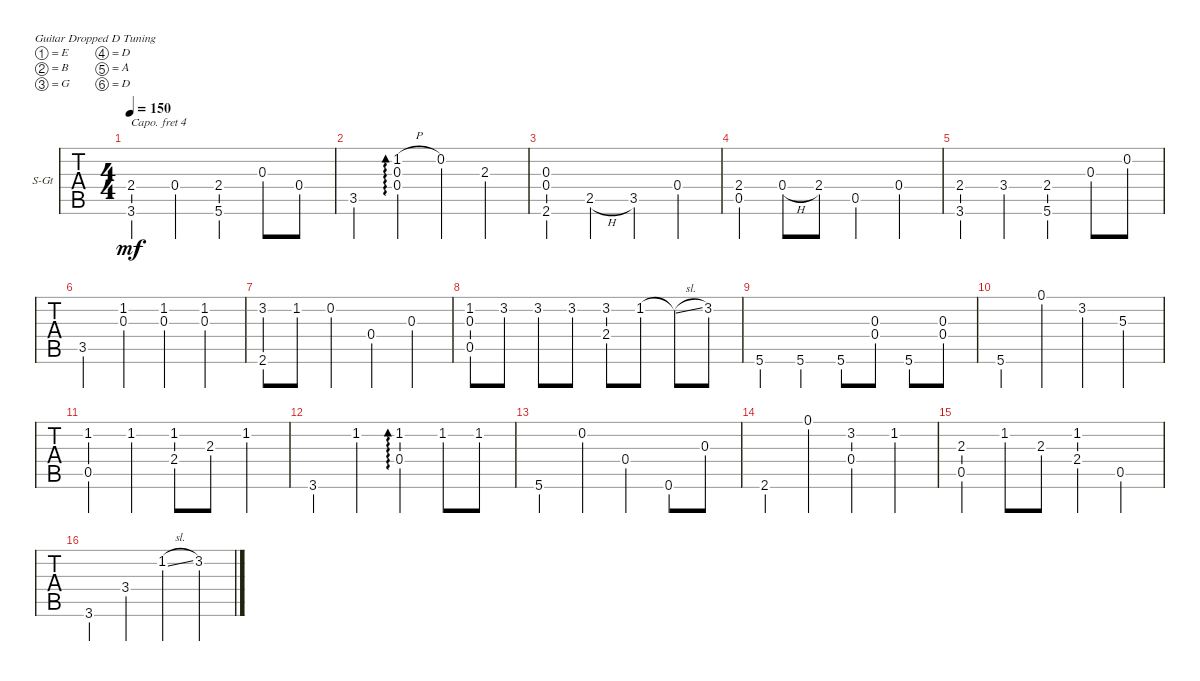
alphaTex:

\defaultSystemsLayout 4
\bracketExtendMode groupsimilarinstruments
\firstSystemTrackNameOrientation horizontal
\otherSystemsTrackNameOrientation horizontal
\track ("Steel Guitar" "S-Gt") {instrument acousticguitarsteel}
\staff {tabs}
\capo 4
\tuning (E4 B3 G3 D3 A2 D2)
\ts (4 4)
\tempo 150
\clef g2
\ks c
(3.6 2.4).4{dy mf} 0.4.4 (5.6 2.4).4 0.3.8 0.4.8 |
3.5.4 (0.3 1.2{h} 0.4).4{ad 0} 0.2.4 2.3.4 |
(2.6 0.4 0.3).4 2.5{h}.4 3.5.4 0.4.4 |
(0.5 2.4).4 0.4{h}.8 2.4.8 0.5.4 0.4.4 |
(3.6 2.4).4 3.4.4 (5.6 2.4).4 0.3.8 0.2.8 |
3.5.4 (1.2 0.3).4 (0.3 1.2).4 (1.2 0.3).4 |
(2.6 3.2).8 1.2.8 0.2.4 0.4.4 0.3.4 |
(0.5 1.2 0.3).8 3.2.8 3.2.8 3.2.8 (3.2 2.4).8 1.2.8 1.2{sl t}.8 3.2.8 |
5.6.4 5.6.4 5.6.8 (0.3 0.4).8 5.6.8 (0.3 0.4).8 |
5.6.4 0.1.4 3.2.4 5.3.4 |
(0.5 1.2).4 1.2.4 (1.2 2.4).8 2.3.8 1.2.4 |
3.6.4 1.2.4 (0.4 1.2).4{ad 0} 1.2.8 1.2.8 |
5.6.4 0.2.4 0.4.4 0.6.8 0.3.8 |
2.6.4 0.1.4 (0.4 3.2).4 1.2.4 |
(0.5 2.3).4 1.2.8 2.3.8 (1.2 2.4).4 0.5.4 |
3.6.4 3.4.4 1.2{sl}.4 3.2.4
